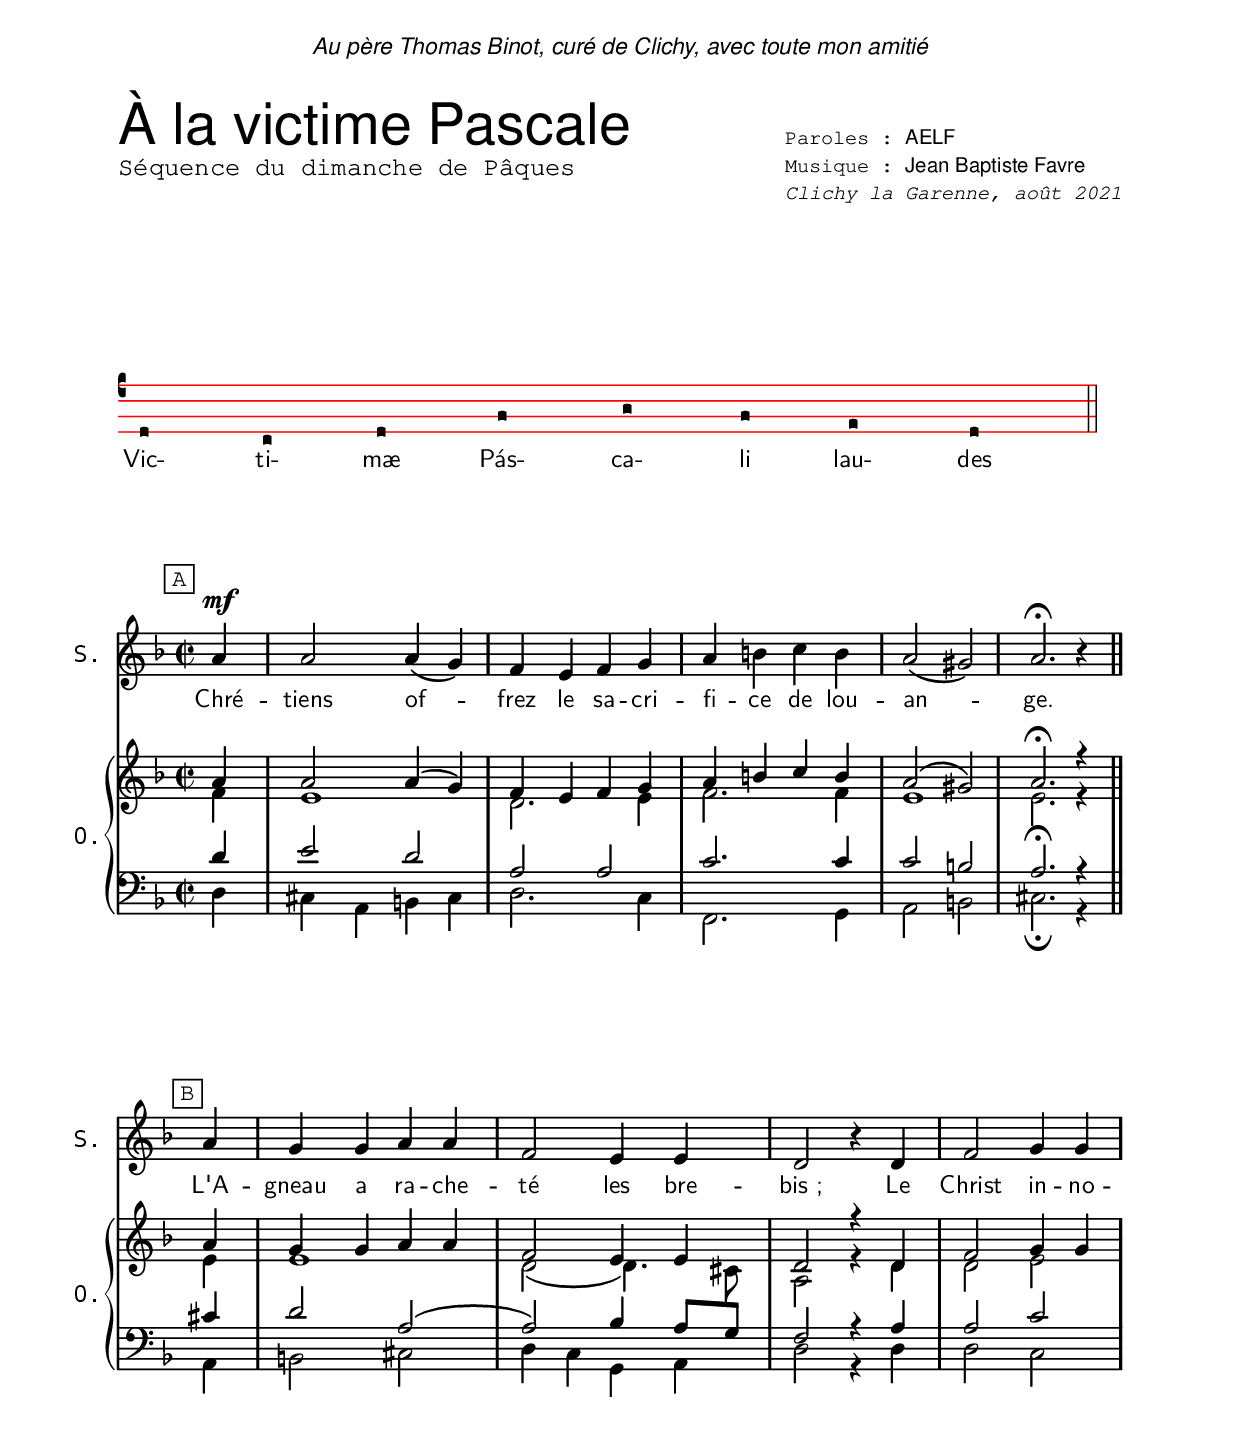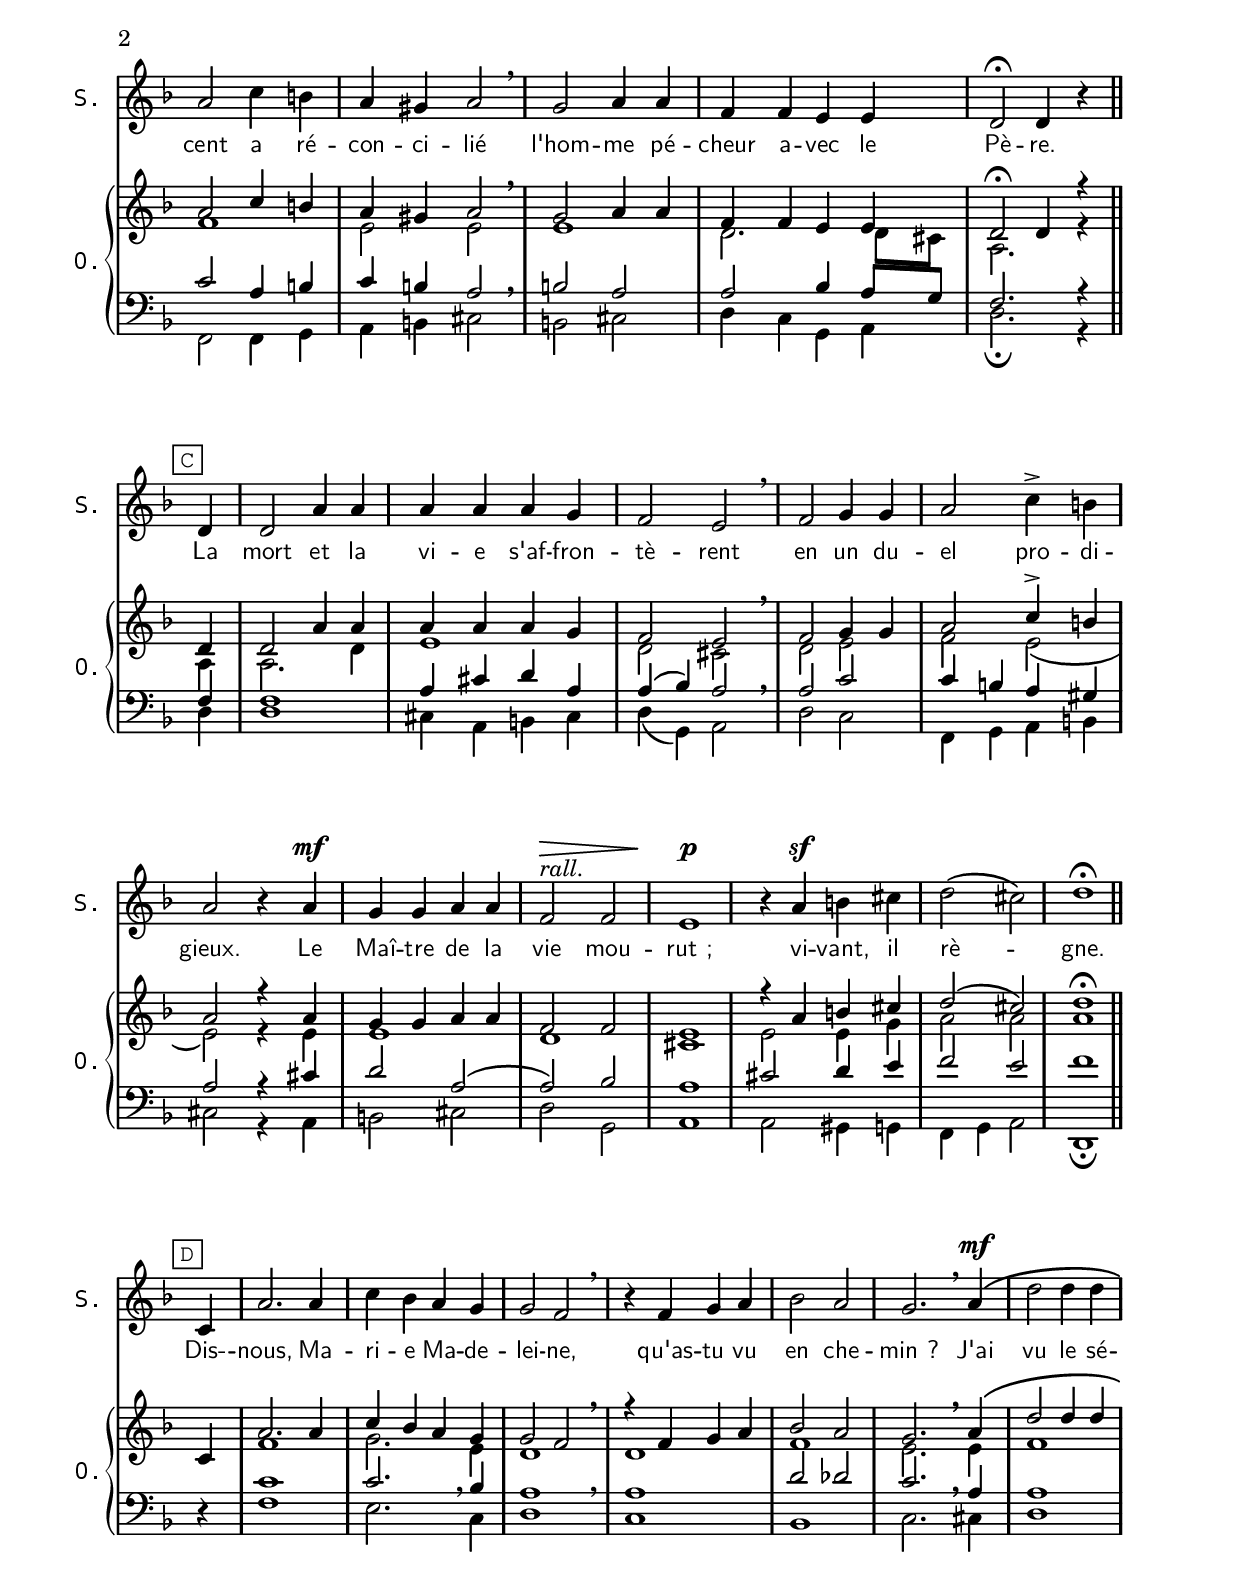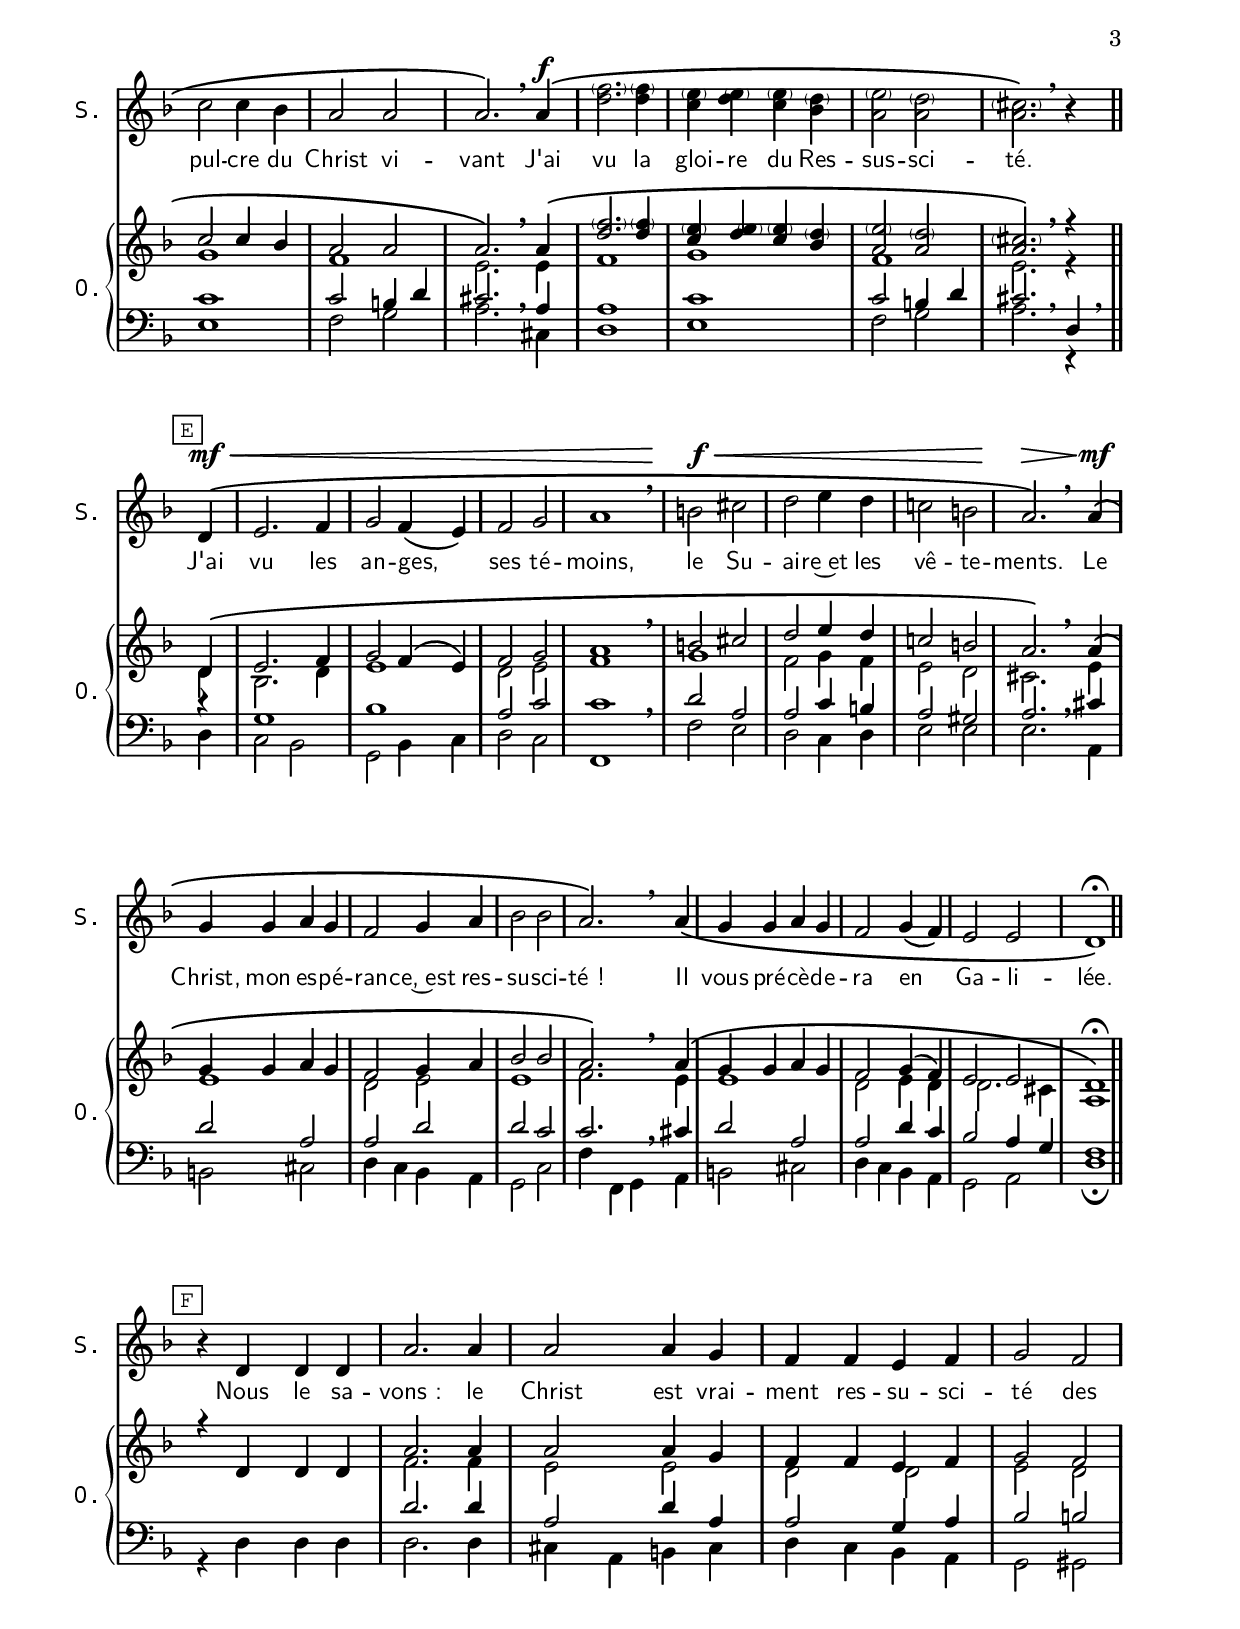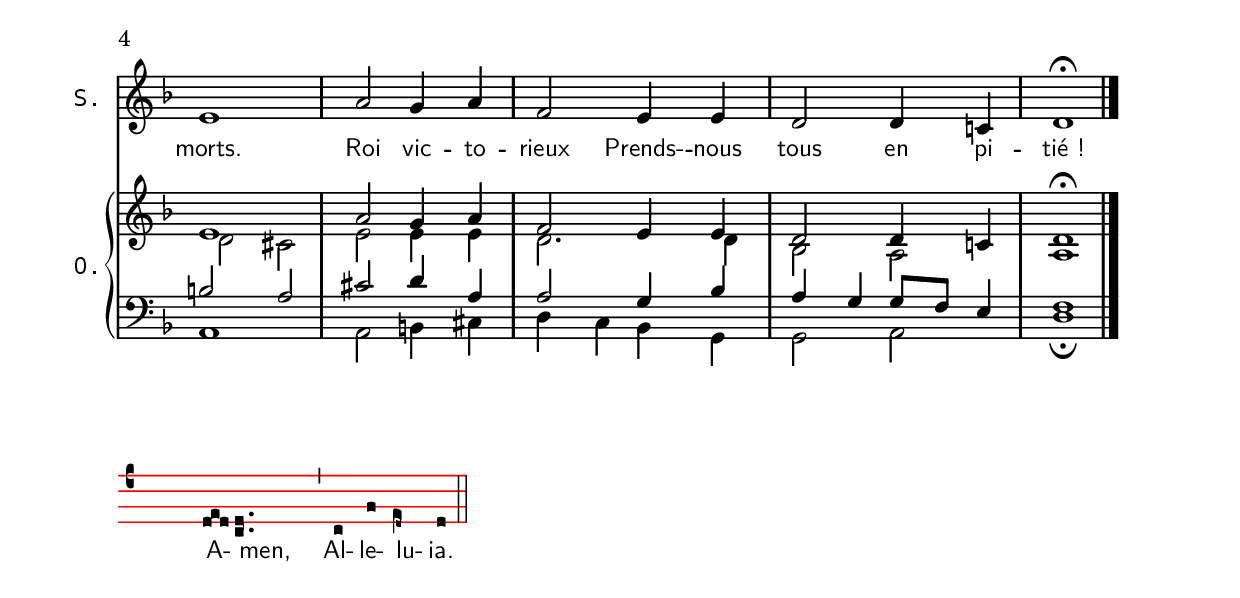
\version "2.22.0"
\language "english"
\include "gregorian.ly"
\include "../libs/commonFunctions.ily"

headers = \header {
  title = "À la victime Pascale"
  subtitle = "Séquence du dimanche de Pâques"
  composer = "Jean Baptiste Favre"
  poet = "AELF"
  subsubtitle = "Clichy la Garenne, août 2021"
  dedication = "Au père Thomas Binot, curé de Clichy, avec toute mon amitié"
  }

cantusSolistMusic = {
  \clef "vaticana-do3"
  %\noBreak
  d c d f g f e d \finalis
}
amenSolistMusic = {
  \clef "vaticana-do3"
  \[ d\melisma e d\melismaEnd \] \[ \augmentum c\melisma \pes \augmentum d\melismaEnd \] \divisioMinima c f \[ e\melisma \flexa \deminutum d\melismaEnd \] d \finalis
}
%%%%%%%%%%%%%%%%%%%%%%%%%%
%%%%%     Répons     %%%%%
%%%%%%%%%%%%%%%%%%%%%%%%%%
reponsRhythms = {
  \key f \major \time 2/2
  \markCustom "A"
  \partial 4 s4\mf s1*5  \bar "||" \break % Chrétiens offrez…
  \markCustom "B"
  \partial 4 s4 s1*6
  s4 s2. s1*2  \bar "||" \break % L'Agneau…
  \markCustom "C"
  \partial 4 s4 s1*5 s2. s4\mf s1 s4-\markup{\italic rall.}\> s2. s2\!\p s2 s4 s4\sf s2 s1*2 \bar "||" \break % La mort et la vie…
  \markCustom "D"
  \partial 4 s4 s1*5 s2. s4\mf s1*3 s2. s4\f s1*4 \bar "||" \break % Dis-nous Marie Madeleine…
  \markCustom "E"
  \partial 4 s4\mf\< s1*4 s4\!\f\< s2. s1*2 s4\!\> s2\! s4\mf s1*8 \bar "||" \break % J'ai vu les anges
  \markCustom "F"
                s1*7 s2 s2^\markup{\italic rall.} s1*2 \bar "|." \break % Nous le savons
  }
reponsSopranosMusic = \relative c'' {
  \partial 4 a4 a2 a4 (g) f4 e f g a b c b a2 (gs) a2.\fermata r4 % Chrétiens offrez…

  \partial 4 a4 g g a a f2 e4 e d2 r4 % L'Agneau…
  d4 f2 g4 g a2 c4 b a4 gs a2 \breathe
  g2 a4 a f f e e d2\fermata d4 r4

  \partial 4 d d2 a'4 a a4 a a4 g f2 e2 \breathe % La mort et la vie…
  f2 g4 g a2 c4-> b a2 r4
  a4 g g a a f2 f e1
  r4 a4 b cs d2 (cs) d1\fermata

  \partial 4 c,4 a'2. a4 c bf a g g2 f2 \breathe % Dis-nous Marie Madeleine…
  r4 f4 g a bf2 a g2. \breathe
  a4\( d2 d4 d c2 c4 bf a2 a a2.\) \breathe
  a4\( <d \parenthesize f>2. <d \parenthesize f>4 <c \parenthesize e> <d \parenthesize e> <c \parenthesize e> <bf \parenthesize d> <a \parenthesize e'>2 <a \parenthesize d> <a \parenthesize cs>2.\) \breathe r4

  d,4\( e2. f4 g2 f4 (e) f2 g a1 \breathe % J'ai vu les Anges
  b2 cs d e4 d c!2 b a2.\) \breathe
  a4\( g g a4 g f2 g4 a bf2 bf a2.\) \breathe
  a4\( g g a g f2 g4 (f) e2 e d1\)\fermata

  r4 d d4 d a'2. a4 a2 a4 g4 f f e f g2 f e1 % Nous le savons
  a2 g4 a f2
  e4 e d2 d4 c! d1\fermata
  }
reponsAltosMusic = \relative c' {
  \partial 4 f4 e1 d2. e4 f2. f4 e1 e2. r4 % Chrétiens offrez…

  \partial 4 e4 e1 d2 (d4.) cs8 a2 r4 % L'Agneau…
  d4 d2 e2 f1 e2 e2 \breathe
  e1 d2. d8 cs a2. r4

  \partial 4 a4 a2. d4 e1 d2 cs2 \breathe % La mort et la vie…
  d2 e f e2 (e) r4
  e4 e1 d1 cs1
  e2  e4 g a2 a2 a1

  \partial 4 s4 f1 g2. e4 d1 \breathe % Dis-nous Marie Madeleine…
  d1 f1 e2. \breathe
  e4 f1 g1 f1 e2. \breathe
  e4 f1 g1 f1 e2. \breathe r4

  d4 bf2. d4 e1 d2 e f1 \breathe % J'ai vu les anges
  g1 f2 g4 f e2 d cs2. \breathe
  e4 e1 d2 e2 e1 f2. \breathe
  e4 e1 d2 e4 d d2. cs4 a1

  s1 f'2. f4 e2 e d d e d d cs2 % Nous le savons
  e2 e4 e d2. d4 bf2 a a1
  }
reponsTenorsMusic =  \relative c' {
  \partial 4 d4 e2 d2 a2 a2 c2. c4 c2 b a2. \fermata r4 % Chrétiens offrez…

  \partial 4 cs4 d2 a2 (a2) bf4 a8 g f2 r4 % L'Agneau…
  a4 a2 c2 c2 a4 b c4 b a2 \breathe
  b2 a a2 bf4 a8 g f2. r4

  \partial 4 f4 f1 a4 cs d a a4 (bf) a2 \breathe % La mort et la vie…
  a2 c c4 b a gs a2 r4 cs d2 a (a2) bf a1
  cs2 d4 e f2 e f1

  \partial 4 s4 c1 c2. \breathe  % Dis-nous Marie Madeleine…
  bf4 a1 a d2 df c2. \breathe
  a4 a1 c c2 b4 d cs2. \breathe
  a4 a1 c c2 b4 d cs2. d,4 \breathe r4

  g1 bf a2 c c1 \breathe % J'ai vu les anges
  d2 a a c4 b a2 gs a2. \breathe
  cs4 d2 a2 a2 d2 d2 c2 c2. \breathe
  cs4  d2 a a d4 c bf2 a4 g f1

  s1 d'2. d4 a2 d4 a a2 g4 a bf2 b b a2 % Nous le savons
  cs2 d4 a a2 g4 bf a g g8 f e4 f1
  }
reponsBassesMusic =  \relative c {
  \partial 4 d4 cs a b cs d2. c4 f,2. g4 a2 b cs2. \fermata r4 % Chrétiens offrez…

  \partial 4 a4 b2 cs2 d4 c g a d2 r4 % L'Agneau…
  d4 d2 c f, f4 g a4 b cs2 \breathe
  b2 cs d4 c g a d2. \fermata r4

  \partial 4 d4 d1 cs4 a b cs d4 (g,) a2 \breathe % La mort et la vie…
  d2 c f,4 g a b cs2 r4
  a4 b2 cs d2 g, a1
  %a2 b4 cs d2 g,4 a d1 \fermata
  a2 gs4 g f g a2 d,1 \fermata

  \partial 4 \oneVoice r4 \voiceTwo f'1 e2. c4 d1 \breathe % Dis-nous Marie Madeleine…
  c bf1 c2. \breathe
  cs4 d1 e f2 g a2. \breathe
  cs,4 d1 e f2 g a2. \breathe r4

  d,4 c2 bf g bf4 c d2 c f,1 \breathe % J'ai vu les anges
  f'2 e d c4 d e2 e e2. \breathe
  a,4 b2 cs d4 c bf a g2 c f4 f, g \breathe
  a4 b2 cs d4 c bf a g2 a d1 \fermata

  r4 d4 d d d2. d4 cs a b cs d c bf a g2 gs a1 % Nous le savons
  a2 b4 cs d4 c bf g g2 a d1 \fermata
  }
reponsLyrics = \lyricmode {
  Chré -- tiens of -- frez le sa -- cri -- fi -- ce de lou -- an -- ge.

  L'A -- gneau a ra -- che -- té les bre -- bis&nbsp;;
  Le Christ in -- no -- cent a ré -- con -- ci -- lié
  l'hom -- me pé -- cheur a -- vec le Pè -- re.

  La mort et la vi -- e s'af -- fron -- tè -- rent
  en un du -- el pro -- di -- gieux.
  Le Maî -- tre de la vie mou -- rut&nbsp;; vi -- vant, il rè -- gne.

  Dis- -- nous, Ma -- ri -- e Ma -- de -- lei -- ne,
  qu'as -- tu vu en che -- min&nbsp;?
  J'ai vu le sé -- pul -- cre du Christ vi -- vant
  J'ai vu la gloi -- re du Res -- sus -- sci -- té.

  J'ai vu les an -- ges, ses té -- moins,
  le Su -- ai -- re~et les vê -- te -- ments.
  Le Christ, mon es -- pé -- ran -- ce,~est res -- su -- sci -- té&nbsp;!
  Il vous pré -- cè -- de -- ra en Ga -- li -- lée.

  Nous le sa -- vons&nbsp;: le Christ
  est vrai -- ment res -- su -- sci -- té des morts.

  Roi vic -- to -- rieux
  Prends- -- nous tous en pi -- tié&nbsp;!

  }
%%%%%%%%%%%%%%%%%%%%%%%%%%%%%%%%%%%%%%%%%%%%
%%%%%          DRAW PARTITION          %%%%%
%%%%%%%%%%%%%%%%%%%%%%%%%%%%%%%%%%%%%%%%%%%%
FirstPageHeaders = \headers
OtherPageHeaders = \header {
  composer = ##f
  dedication = ##f
  poet = ##f
  subsubtitle = ##f
  subtitle = ##f
  title = ##f
  }

FirstScorePaper = \paper {
    left-margin = 2\cm
    right-margin = 2\cm
    bottom-margin = 0.5\cm
    two-sided = ##f

    oddFooterMarkup = {}
    #(include-special-characters)

    markup-system-spacing = #'((basic-distance . 30)
      (minimum-distance . 30)
       (padding . 4)
       (stretchability . 5))
    %top-markup-spacing = #'((basic-distance . 3)
    %   (minimum-distance . 3)
    %   (padding . 3)
    %   (stretchability . 3))
    %top-system-spacing = #'((basic-distance . 6)
    %   (minimum-distance . 6)
    %   (padding . 6)
    %   (stretchability . 5))
    system-system-spacing = #'((basic-distance . 12)
       (minimum-distance . 5)
       (padding . 1)
       (stretchability . 10))
    scoreTitleMarkup = \markup {
      \column {
        \fill-line { \italic \sans \fromproperty #'header:dedication }
        \vspace #1
        \columns {
          \fill-line {
            \column {
              \line {
                \left-column {
                  \fontsize #8 \sans \fromproperty #'header:title
                  \fontsize #1 \typewriter \fromproperty #'header:subtitle
                }
              }
            }
            \column {
              \line {
                \fontsize #-1
                \left-column {
                  \line { \concat { \typewriter "Paroles&nbsp;:&nbsp;" \sans \fromproperty #'header:poet \bold " " } }
                  \line { \concat { \typewriter "Musique&nbsp;:&nbsp;" \sans \fromproperty #'header:composer \bold " " } }
                  \typewriter \italic \fromproperty #'header:subsubtitle
                }
              }
            }
          }
        }
      }
    }
    oddFooterMarkup = {}
  }
AllScoreLayout = \layout {
      ragged-last = ##t
      \context {
          \Staff
          \RemoveEmptyStaves
          \override InstrumentName #'font-name = #"Monospace Regular"
      }
      \context {
          \PianoStaff
          \RemoveEmptyStaves
          \override InstrumentName #'font-name = #"Monospace Regular"
      }
      \context {
          \ChoirStaff
          \RemoveEmptyStaves
          \override InstrumentName #'font-name = #"Monospace Regular"
      }
      \override LyricText #'font-name = #"Latin Modern Sans"
      \override Score.RehearsalMark.font-family = #'typewriter
  }
%%%%%%%%%%%%%%%%%%%%%%%%%%%%%%%%%%%%%%%%%%%%%%%%%%%%%%%%%%%%%%%%%%%
%%%%%%%%%%%%%%%%%%%          Antienne          %%%%%%%%%%%%%%%%%%%%
%%%%%%%%%%%%%%%%%%%%%%%%%%%%%%%%%%%%%%%%%%%%%%%%%%%%%%%%%%%%%%%%%%%

\bookpart { % Stance
  \FirstScorePaper
  \score {
    { % Partition Stance
      <<
        \new VaticanaVoice = "cantus" {
          \magnifyStaff #(magstep 3.5)
          \cantusSolistMusic
          \break
        }
        \new Lyrics \lyricsto "cantus" {
          Vic- ti- mæ Pás- ca- li lau- des
        }
      >>
      <<
        \new ChoirStaff = "solistStaff" \with {
          instrumentName = "Soliste"
          shortInstrumentName = "S."
          \override VerticalAxisGroup.staff-staff-spacing.basic-distance =
            #'(('basic-distance  . 5)
               (minimum-distance . 3)
               (padding . 1)
               (stretchability . 0))
        } <<
          \new Dynamics = "solistDynamics" { \reponsRhythms }
          \new Voice = "solistVoice" { \key f \major \time 2/2 \oneVoice \reponsSopranosMusic }
          \new Lyrics \lyricsto "solistVoice" { \reponsLyrics }
        >>
        \new PianoStaff = "PianoStaff" \with {
          \override VerticalAxisGroup.staff-staff-spacing.basic-distance =
            #'(('basic-distance  . 5)
               (minimum-distance . 3)
               (padding . 1)
               (stretchability . 0))
          instrumentName = "Orgue"
          shortInstrumentName = "O."
        }
        <<
          \new Staff = "reponsHighStaff"
          <<
            \clef "treble"
            \new Voice = "reponsSoprano" { \key f \major \time 2/2 \voiceOne \reponsSopranosMusic }
            \new Voice = "reponsAlto" { \key f \major \time 2/2 \voiceTwo \reponsAltosMusic }
          >>
          \new Staff  = "reponsLowStaff"
          <<
            \clef "bass"
            \new Voice = "reponsTenor" { \key f \major \time 2/2 \voiceOne \reponsTenorsMusic }
            \new Voice = "reponsBass" { \key f \major \time 2/2 \voiceTwo \reponsBassesMusic }
          >>
        >>
      >>
      <<
        \new VaticanaVoice = "cantus" {
          \magnifyStaff #(magstep 3.5)
          \amenSolistMusic
          \break
        }
        \new Lyrics \lyricsto "cantus" {
          A- men, Al- le- lu- ia.
        }
      >>
    }
    \AllScoreLayout
    \FirstPageHeaders
  }
}